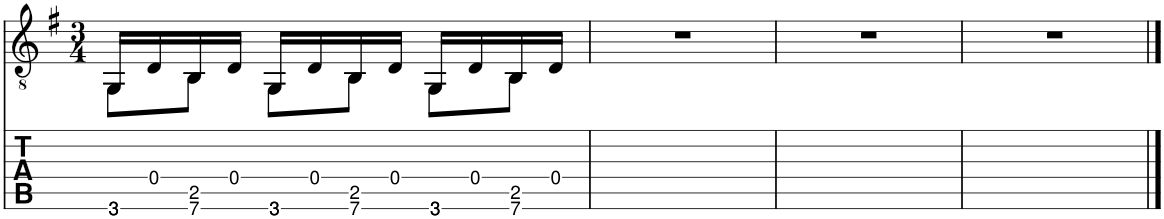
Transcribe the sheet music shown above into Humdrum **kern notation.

**kern	**kern
*part1	*part1
*staff2	*staff1
*I"Guitar	*
*I'Guit.	*
*stria6	*
*	*clefGv2
*k[f#]	*k[f#]
*M3/4	*M3/4
=1	=1
*^	*^
16GGLL	8GGL	16GG/LL	8GG\L
16DJ	.	16D/	.
16BBL	8BBJ	16BB/	8BB\J
16DJJ	.	16D/JJ	.
16GGLL	8GGL	16GG/LL	8GG\L
16DJ	.	16D/	.
16BBL	8BBJ	16BB/	8BB\J
16DJJ	.	16D/JJ	.
16GGLL	8GGL	16GG/LL	8GG\L
16DJ	.	16D/	.
16BBL	8BBJ	16BB/	8BB\J
16DJJ	.	16D/JJ	.
*v	*v	*	*
*	*v	*v
=2	=2
2.r	2.r
=3	=3
2.r	2.r
=4	=4
2.r	2.r
==	==
*-	*-
